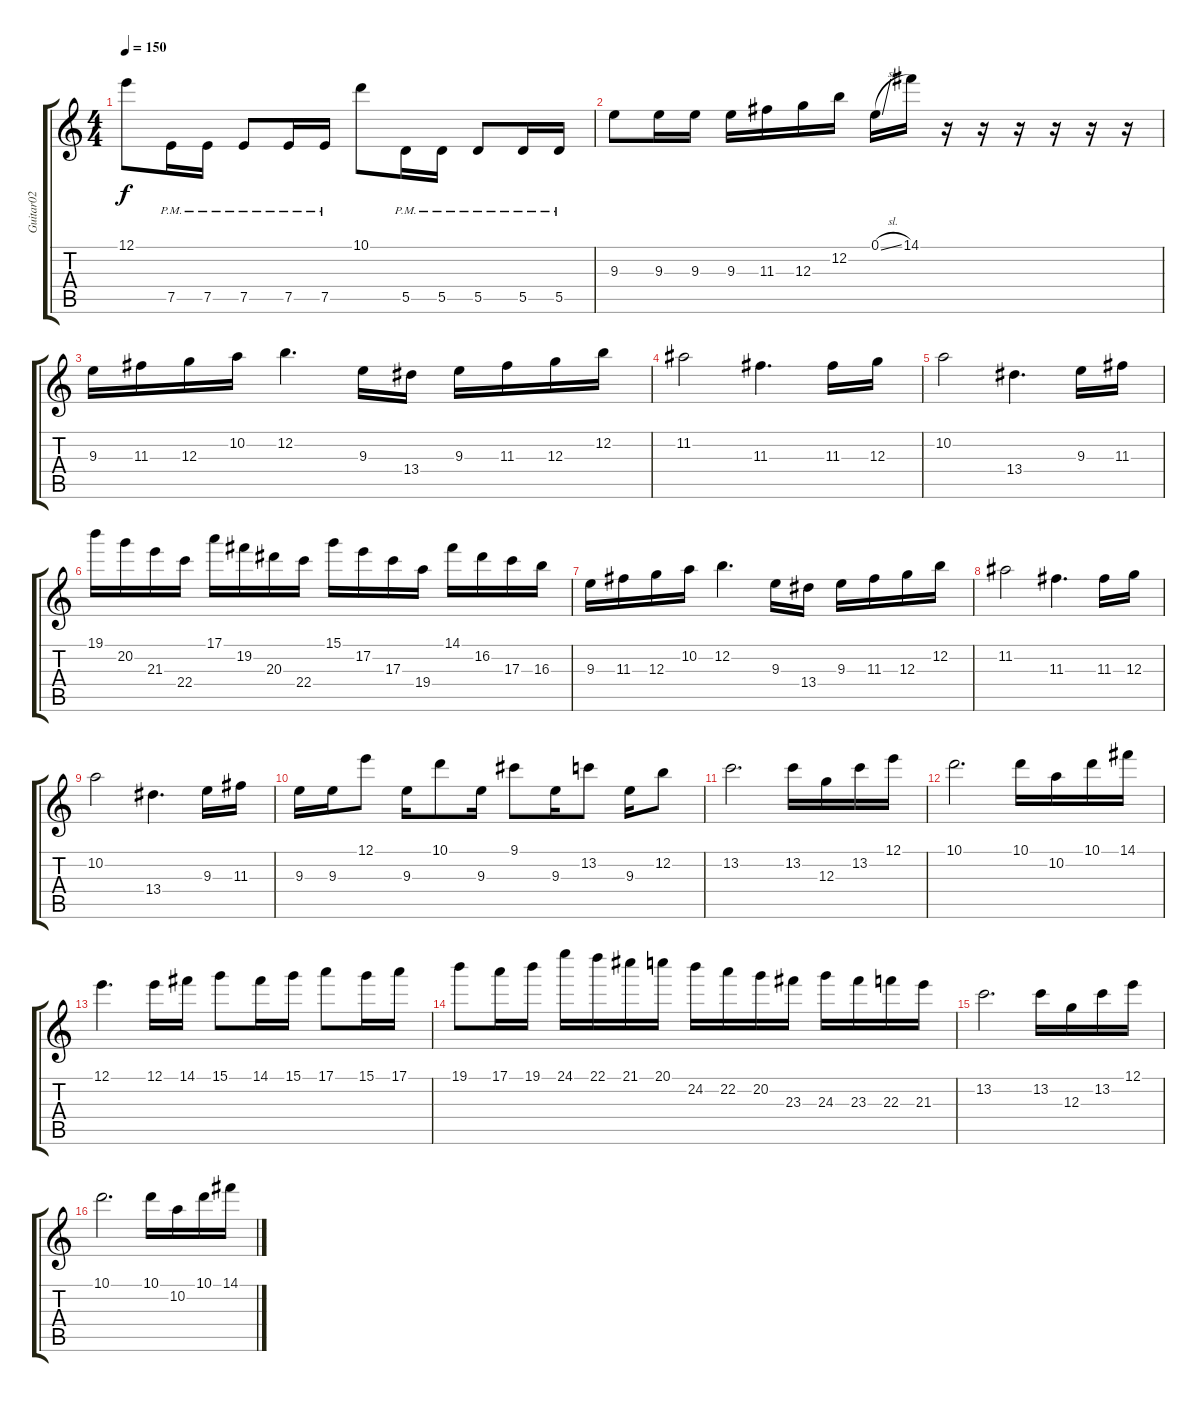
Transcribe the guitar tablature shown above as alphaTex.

\track ("Guitar02" "Guitar02") {instrument distortionguitar}
\staff {score tabs}
\tuning (E4 B3 G3 D3 A2 E2) {hide}
\ts (4 4)
\tempo 150
\clef g2
\ks c
12.1.8{dy f} 7.5{pm}.16 7.5{pm}.16 7.5{pm}.8 7.5{pm}.16 7.5{pm}.16 10.1.8 5.5{pm}.16 5.5{pm}.16 5.5{pm}.8 5.5{pm}.16 5.5{pm}.16 |
9.3.8 9.3.16 9.3.16 9.3.16 11.3.16 12.3.16 12.2.16 0.1{sl}.16 14.1.16 r.16 r.16 r.16 r.16 r.16 r.16 |
9.3.16 11.3.16 12.3.16 10.2.16 12.2.4{d} 9.3.16 13.4.16 9.3.16 11.3.16 12.3.16 12.2.16 |
11.2.2 11.3.4{d} 11.3.16 12.3.16 |
10.2.2 13.4.4{d} 9.3.16 11.3.16 |
19.1.16 20.2.16 21.3.16 22.4.16 17.1.16 19.2.16 20.3.16 22.4.16 15.1.16 17.2.16 17.3.16 19.4.16 14.1.16 16.2.16 17.3.16 16.3.16 |
9.3.16 11.3.16 12.3.16 10.2.16 12.2.4{d} 9.3.16 13.4.16 9.3.16 11.3.16 12.3.16 12.2.16 |
11.2.2 11.3.4{d} 11.3.16 12.3.16 |
10.2.2 13.4.4{d} 9.3.16 11.3.16 |
9.3.16 9.3.16 12.1.8 9.3.16 10.1.8 9.3.16 9.1.8 9.3.16 13.2.8 9.3.16 12.2.8 |
13.2.2{d} 13.2.16 12.3.16 13.2.16 12.1.16 |
10.1.2{d} 10.1.16 10.2.16 10.1.16 14.1.16 |
12.1.4{d} 12.1.16 14.1.16 15.1.8 14.1.16 15.1.16 17.1.8 15.1.16 17.1.16 |
19.1.8 17.1.16 19.1.16 24.1.16 22.1.16 21.1.16 20.1.16 24.2.16 22.2.16 20.2.16 23.3.16 24.3.16 23.3.16 22.3.16 21.3.16 |
13.2.2{d} 13.2.16 12.3.16 13.2.16 12.1.16 |
10.1.2{d} 10.1.16 10.2.16 10.1.16 14.1.16
